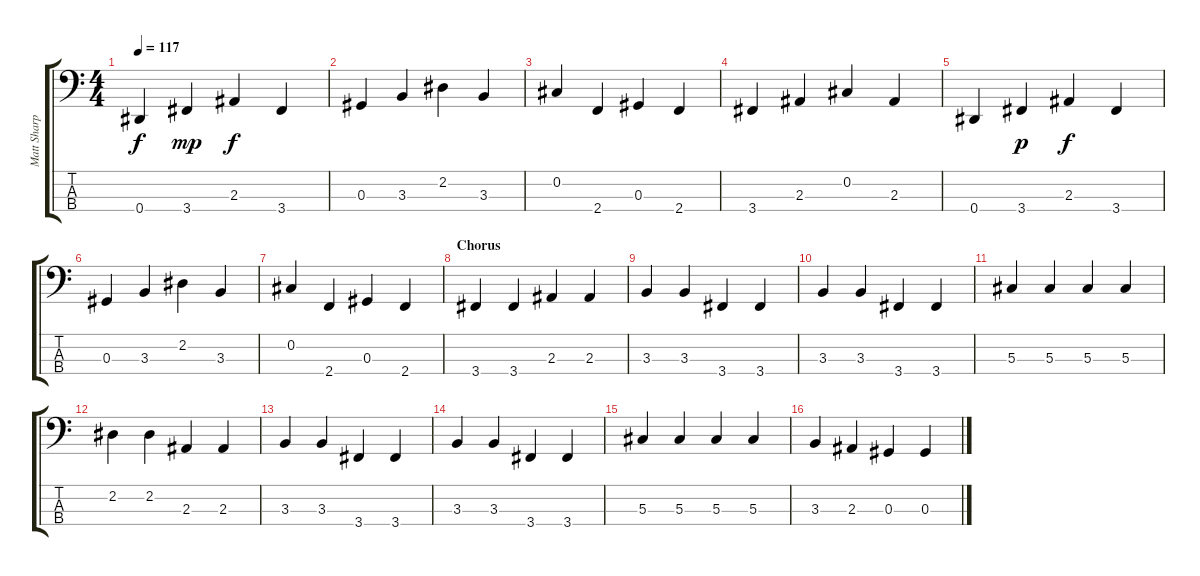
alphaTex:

\track ("Matt Sharp" "Matt Sharp") {instrument electricbasspick}
\staff {score tabs}
\tuning (Gb2 Db2 Ab1 Eb1) {hide}
\ts (4 4)
\tempo 117
\clef f4
\ks c
0.4.4{dy f} 3.4.4{dy mp} 2.3.4{dy f} 3.4.4 |
0.3.4 3.3.4 2.2.4 3.3.4 |
0.2.4 2.4.4 0.3.4 2.4.4 |
3.4.4 2.3.4 0.2.4 2.3.4 |
0.4.4 3.4.4{dy p} 2.3.4{dy f} 3.4.4 |
0.3.4 3.3.4 2.2.4 3.3.4 |
0.2.4 2.4.4 0.3.4 2.4.4 |
\section ("" "Chorus")
3.4.4 3.4.4 2.3.4 2.3.4 |
3.3.4 3.3.4 3.4.4 3.4.4 |
3.3.4 3.3.4 3.4.4 3.4.4 |
5.3.4 5.3.4 5.3.4 5.3.4 |
2.2.4 2.2.4 2.3.4 2.3.4 |
3.3.4 3.3.4 3.4.4 3.4.4 |
3.3.4 3.3.4 3.4.4 3.4.4 |
5.3.4 5.3.4 5.3.4 5.3.4 |
3.3.4 2.3.4 0.3.4 0.3.4
